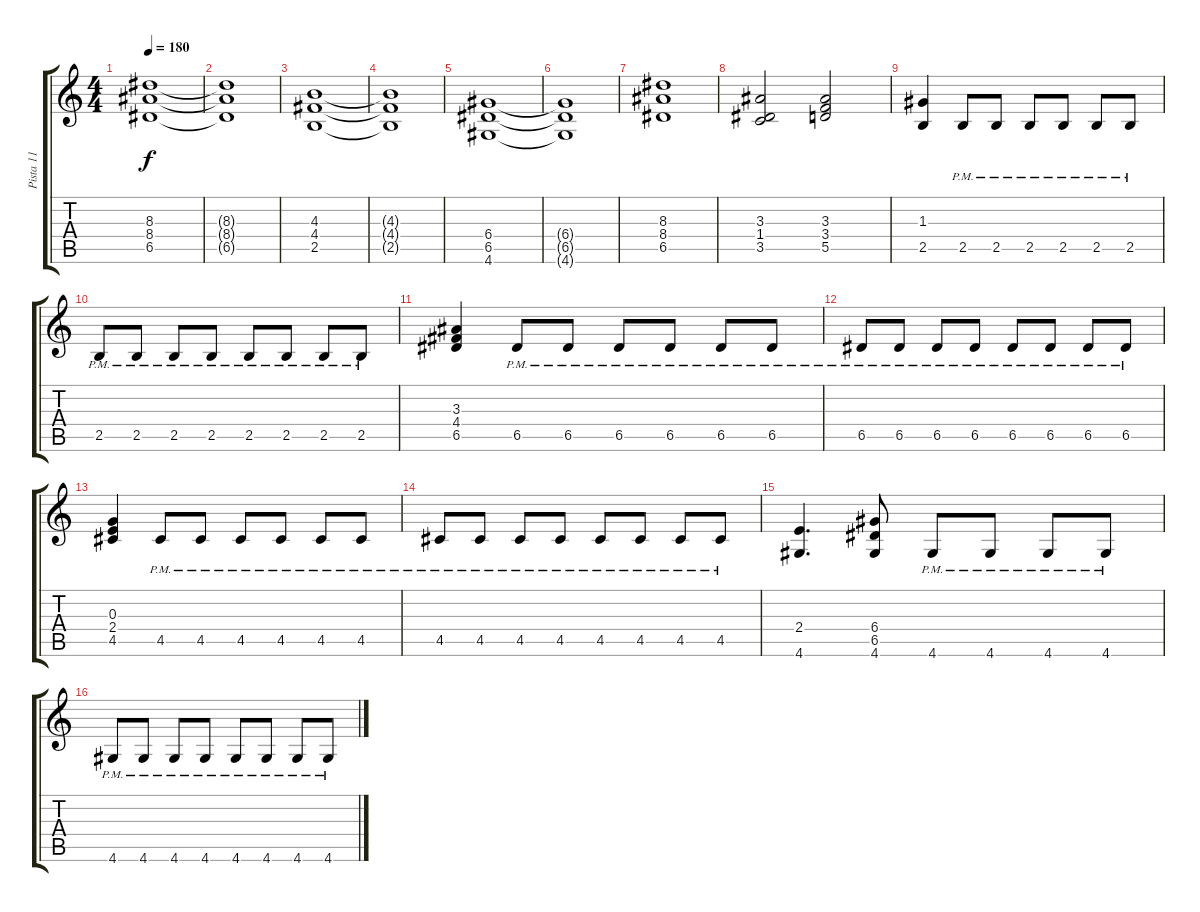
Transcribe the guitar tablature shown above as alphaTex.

\track ("Pista 11" "Pista 11") {instrument distortionguitar}
\staff {score tabs}
\tuning (E4 B3 G3 D3 A2 E2) {hide}
\ts (4 4)
\tempo 180
\clef g2
\ks c
(8.3 8.4 6.5).1{dy f} |
(8.3{t} 8.4{t} 6.5{t}).1 |
(4.3 4.4 2.5).1 |
(4.3{t} 4.4{t} 2.5{t}).1 |
(6.4 6.5 4.6).1 |
(6.4{t} 6.5{t} 4.6{t}).1 |
(8.3 8.4 6.5).1 |
(3.3 1.4 3.5).2 (3.3 3.4 5.5).2 |
(1.3 2.5).4 2.5{pm}.8 2.5{pm}.8 2.5{pm}.8 2.5{pm}.8 2.5{pm}.8 2.5{pm}.8 |
2.5{pm}.8 2.5{pm}.8 2.5{pm}.8 2.5{pm}.8 2.5{pm}.8 2.5{pm}.8 2.5{pm}.8 2.5{pm}.8 |
(3.3 4.4 6.5).4 6.5{pm}.8 6.5{pm}.8 6.5{pm}.8 6.5{pm}.8 6.5{pm}.8 6.5{pm}.8 |
6.5{pm}.8 6.5{pm}.8 6.5{pm}.8 6.5{pm}.8 6.5{pm}.8 6.5{pm}.8 6.5{pm}.8 6.5{pm}.8 |
(0.3 2.4 4.5).4 4.5{pm}.8 4.5{pm}.8 4.5{pm}.8 4.5{pm}.8 4.5{pm}.8 4.5{pm}.8 |
4.5{pm}.8 4.5{pm}.8 4.5{pm}.8 4.5{pm}.8 4.5{pm}.8 4.5{pm}.8 4.5{pm}.8 4.5{pm}.8 |
(2.4 4.6).4{d} (6.4 6.5 4.6).8 4.6{pm}.8 4.6{pm}.8 4.6{pm}.8 4.6{pm}.8 |
4.6{pm}.8 4.6{pm}.8 4.6{pm}.8 4.6{pm}.8 4.6{pm}.8 4.6{pm}.8 4.6{pm}.8 4.6{pm}.8
